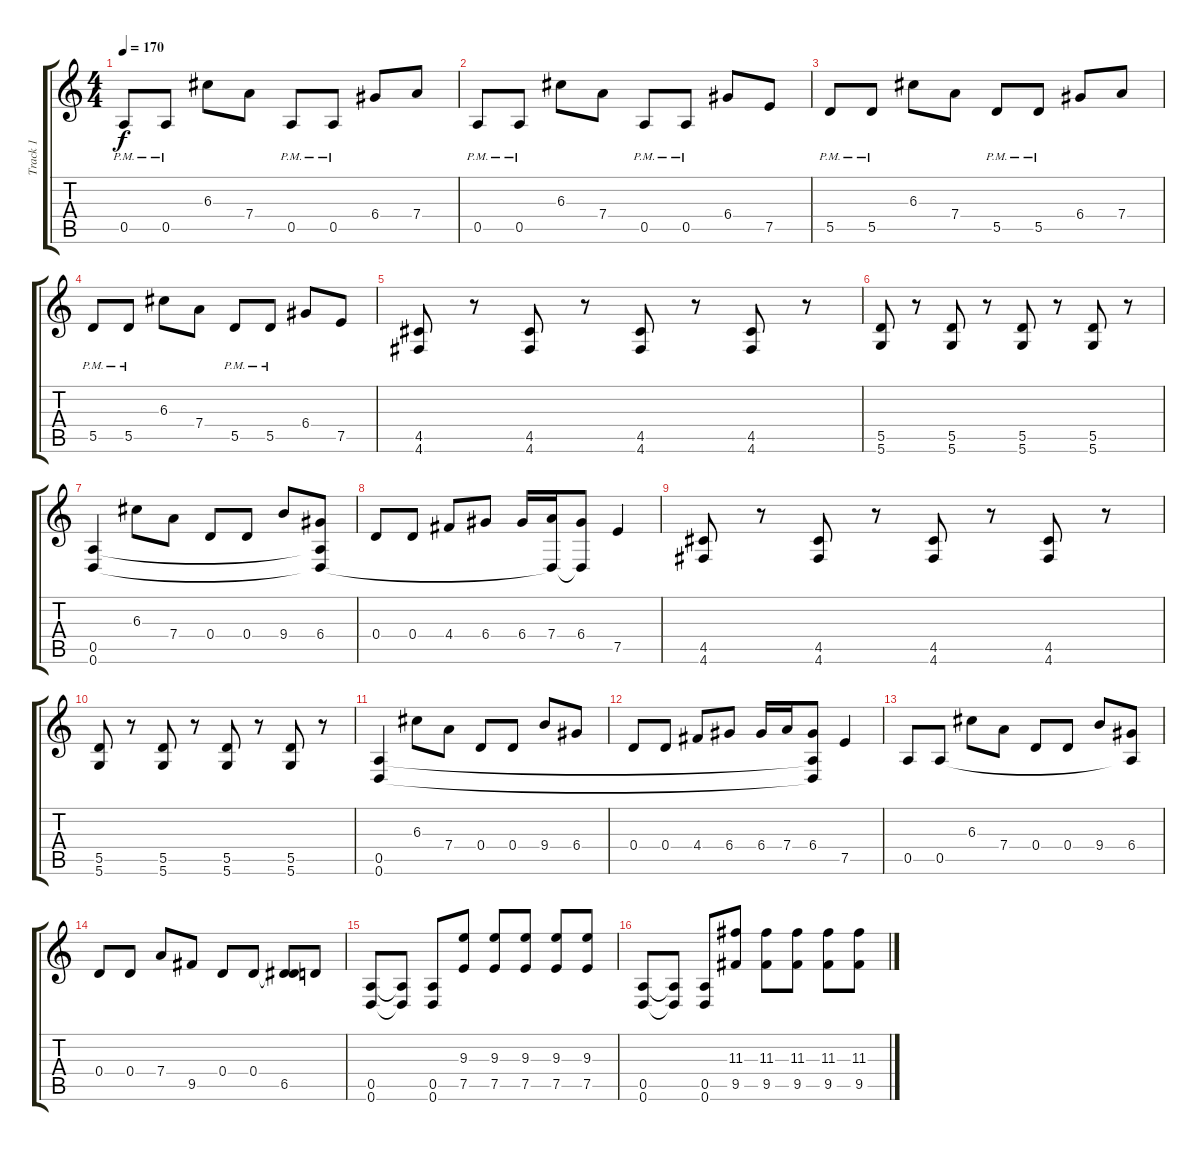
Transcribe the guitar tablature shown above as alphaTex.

\track ("Track 1" "Track 1") {instrument distortionguitar}
\staff {score tabs}
\tuning (E4 B3 G3 D3 A2 D2) {hide}
\ts (4 4)
\tempo 170
\clef g2
\ks c
0.5{pm}.8{dy f} 0.5{pm}.8 6.3.8 7.4.8 0.5{pm}.8 0.5{pm}.8 6.4.8 7.4.8 |
0.5{pm}.8 0.5{pm}.8 6.3.8 7.4.8 0.5{pm}.8 0.5{pm}.8 6.4.8 7.5.8 |
5.5{pm}.8 5.5{pm}.8 6.3.8 7.4.8 5.5{pm}.8 5.5{pm}.8 6.4.8 7.4.8 |
5.5{pm}.8 5.5{pm}.8 6.3.8 7.4.8 5.5{pm}.8 5.5{pm}.8 6.4.8 7.5.8 |
(4.5 4.6).8 r.8 (4.5 4.6).8 r.8 (4.5 4.6).8 r.8 (4.5 4.6).8 r.8 |
(5.5 5.6).8 r.8 (5.5 5.6).8 r.8 (5.5 5.6).8 r.8 (5.5 5.6).8 r.8 |
(0.5 0.6).4 6.3.8 7.4.8 0.4.8 0.4.8 9.4.8 (6.4 0.5{t} 0.6{t}).8 |
0.4.8 0.4.8 4.4.8 6.4.8 6.4.16 (7.4 0.6{t}).16 (6.4 0.6{t}).8 7.5.4 |
(4.5 4.6).8 r.8 (4.5 4.6).8 r.8 (4.5 4.6).8 r.8 (4.5 4.6).8 r.8 |
(5.5 5.6).8 r.8 (5.5 5.6).8 r.8 (5.5 5.6).8 r.8 (5.5 5.6).8 r.8 |
(0.5 0.6).4 6.3.8 7.4.8 0.4.8 0.4.8 9.4.8 6.4.8 |
0.4.8 0.4.8 4.4.8 6.4.8 6.4.16 7.4.16 (6.4 0.5{t} 0.6{t}).8 7.5.4 |
0.5.8 0.5.8 6.3.8 7.4.8 0.4.8 0.4.8 9.4.8 (6.4 0.5{t}).8 |
0.4.8 0.4.8 7.4.8 9.5.8 0.4.8 0.4.8 (0.4{t} 6.5).8 0.4{t}.8 |
(0.5 0.6).8 (0.5{t} 0.6{t}).8 (0.5 0.6).8 (9.3 7.5).8 (9.3 7.5).8 (9.3 7.5).8 (9.3 7.5).8 (9.3 7.5).8 |
(0.5 0.6).8 (0.5{t} 0.6{t}).8 (0.5 0.6).8 (11.3 9.5).8 (11.3 9.5).8 (11.3 9.5).8 (11.3 9.5).8 (11.3 9.5).8
